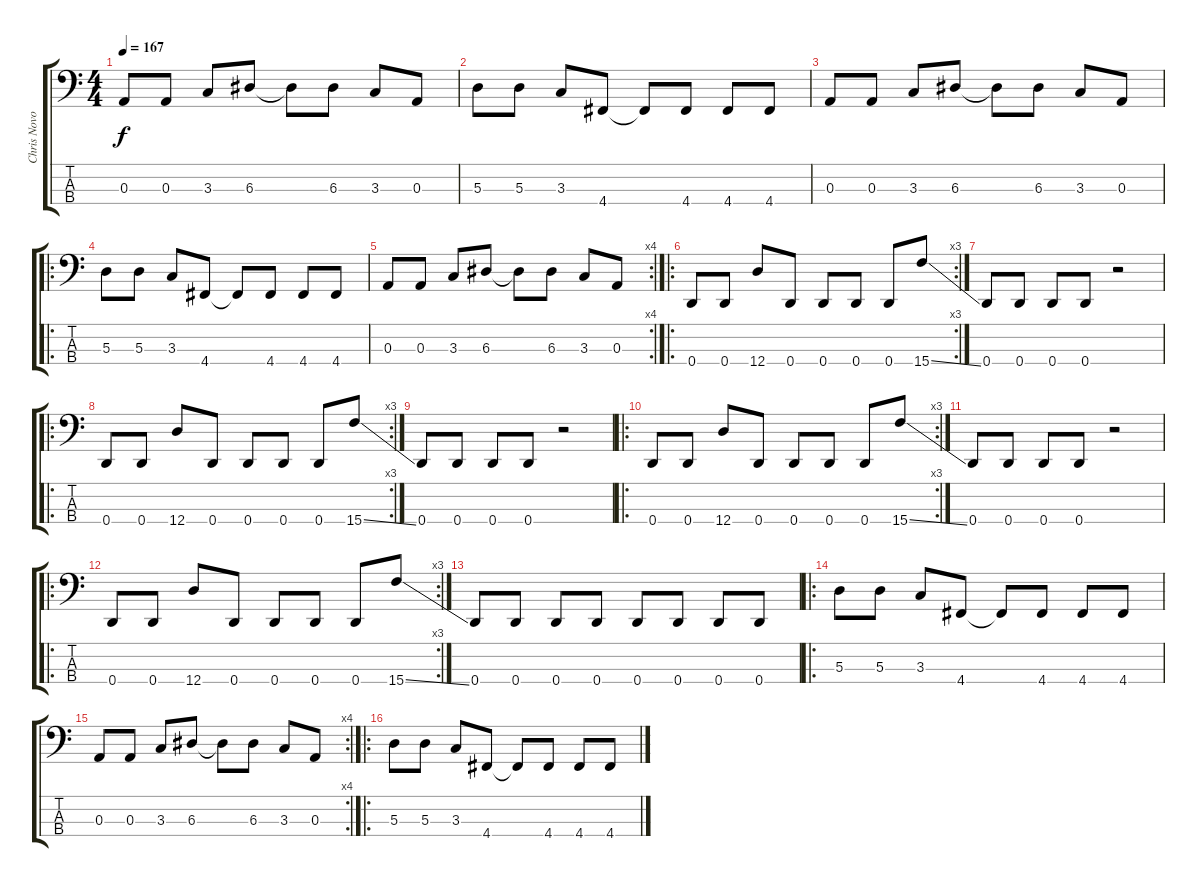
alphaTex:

\track ("Chris Novoselic" "Chris Novo") {instrument electricbasspick}
\staff {score tabs}
\tuning (G2 D2 A1 D1) {hide}
\ts (4 4)
\tempo 167
\clef f4
\ks c
0.3.8{dy f} 0.3.8 3.3.8 6.3.8 6.3{t}.8 6.3.8 3.3.8 0.3.8 |
5.3.8 5.3.8 3.3.8 4.4.8 4.4{t}.8 4.4.8 4.4.8 4.4.8 |
0.3.8 0.3.8 3.3.8 6.3.8 6.3{t}.8 6.3.8 3.3.8 0.3.8 |
\ro
5.3.8 5.3.8 3.3.8 4.4.8 4.4{t}.8 4.4.8 4.4.8 4.4.8 |
\rc 4
0.3.8 0.3.8 3.3.8 6.3.8 6.3{t}.8 6.3.8 3.3.8 0.3.8 |
\ro
\rc 3
0.4.8 0.4.8 12.4.8 0.4.8 0.4.8 0.4.8 0.4.8 15.4{ss}.8 |
0.4.8 0.4.8 0.4.8 0.4.8 r.2 |
\ro
\rc 3
0.4.8 0.4.8 12.4.8 0.4.8 0.4.8 0.4.8 0.4.8 15.4{ss}.8 |
0.4.8 0.4.8 0.4.8 0.4.8 r.2 |
\ro
\rc 3
0.4.8 0.4.8 12.4.8 0.4.8 0.4.8 0.4.8 0.4.8 15.4{ss}.8 |
0.4.8 0.4.8 0.4.8 0.4.8 r.2 |
\ro
\rc 3
0.4.8 0.4.8 12.4.8 0.4.8 0.4.8 0.4.8 0.4.8 15.4{ss}.8 |
0.4.8 0.4.8 0.4.8 0.4.8 0.4.8 0.4.8 0.4.8 0.4.8 |
\ro
5.3.8 5.3.8 3.3.8 4.4.8 4.4{t}.8 4.4.8 4.4.8 4.4.8 |
\rc 4
0.3.8 0.3.8 3.3.8 6.3.8 6.3{t}.8 6.3.8 3.3.8 0.3.8 |
\ro
5.3.8 5.3.8 3.3.8 4.4.8 4.4{t}.8 4.4.8 4.4.8 4.4.8
